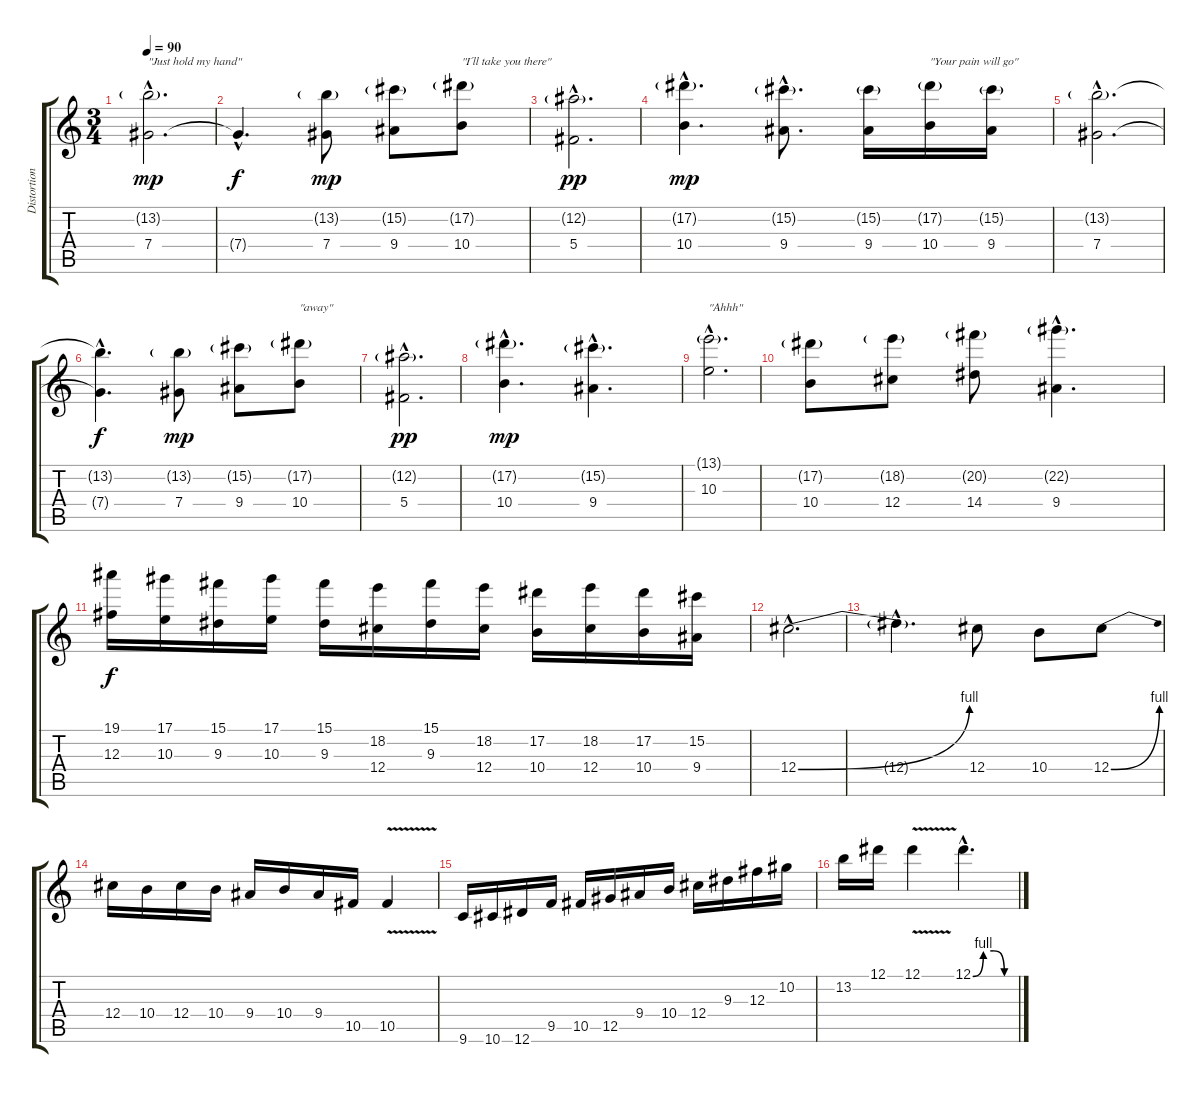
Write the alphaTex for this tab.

\track ("Distortion Lead Guitar" "Distortion") {instrument distortionguitar}
\staff {score tabs}
\tuning (Eb4 Bb3 Gb3 Db3 Ab2 Eb2) {hide}
\ts (3 4)
\tempo 90
\clef g2
\ks c
(13.2{g hac} 7.4{hac}).2{d txt "\"Just hold my hand\"" dy mp} |
7.4{hac t}.4{d dy f} (13.2{g} 7.4).8{dy mp} (15.2{g} 9.4).8 (17.2{g} 10.4).8{txt "\"I´ll take you there\""} |
(12.2{g hac} 5.4{hac}).2{d dy pp} |
(17.2{g hac} 10.4{hac}).4{d dy mp} (15.2{g hac} 9.4{hac}).8{d} (15.2{g} 9.4).16 (17.2{g} 10.4).16{txt "\"Your pain will go\""} (15.2{g} 9.4).16 |
(13.2{g hac} 7.4{hac}).2{d} |
(13.2{hac t} 7.4{hac t}).4{d dy f} (13.2{g} 7.4).8{dy mp} (15.2{g} 9.4).8 (17.2{g} 10.4).8{txt "\"away\""} |
(12.2{g hac} 5.4{hac}).2{d dy pp} |
(17.2{g hac} 10.4{hac}).4{d dy mp} (15.2{g hac} 9.4{hac}).4{d} |
(13.1{g hac} 10.3{hac}).2{d txt "\"Ahhh\""} |
(17.2{g} 10.4).8 (18.2{g} 12.4).8 (20.2{g} 14.4).8 (22.2{g hac} 9.4{hac}).4{d} |
(19.1 12.3).16{dy f} (17.1 10.3).16 (15.1 9.3).16 (17.1 10.3).16 (15.1 9.3).16 (18.2 12.4).16 (15.1 9.3).16 (18.2 12.4).16 (17.2 10.4).16 (18.2 12.4).16 (17.2 10.4).16 (15.2 9.4).16 |
12.4{be (bend 0 0 60 4) hac}.2{d} |
12.4{hac t}.4{d} 12.4.8 10.4.8 12.4{be (bend 0 0 60 4)}.8 |
12.4.16 10.4.16 12.4.16 10.4.16 9.4.16 10.4.16 9.4.16 10.5.16 10.5{v}.4 |
9.6.16 10.6.16 12.6.16 9.5.16 10.5.16 12.5.16 9.4.16 10.4.16 12.4.16 9.3.16 12.3.16 10.2.16 |
13.2.16 12.1.16 12.1{v}.4 12.1{be (custom 0 0 15 4 30 4 45 0 60 0) hac}.4{d}
